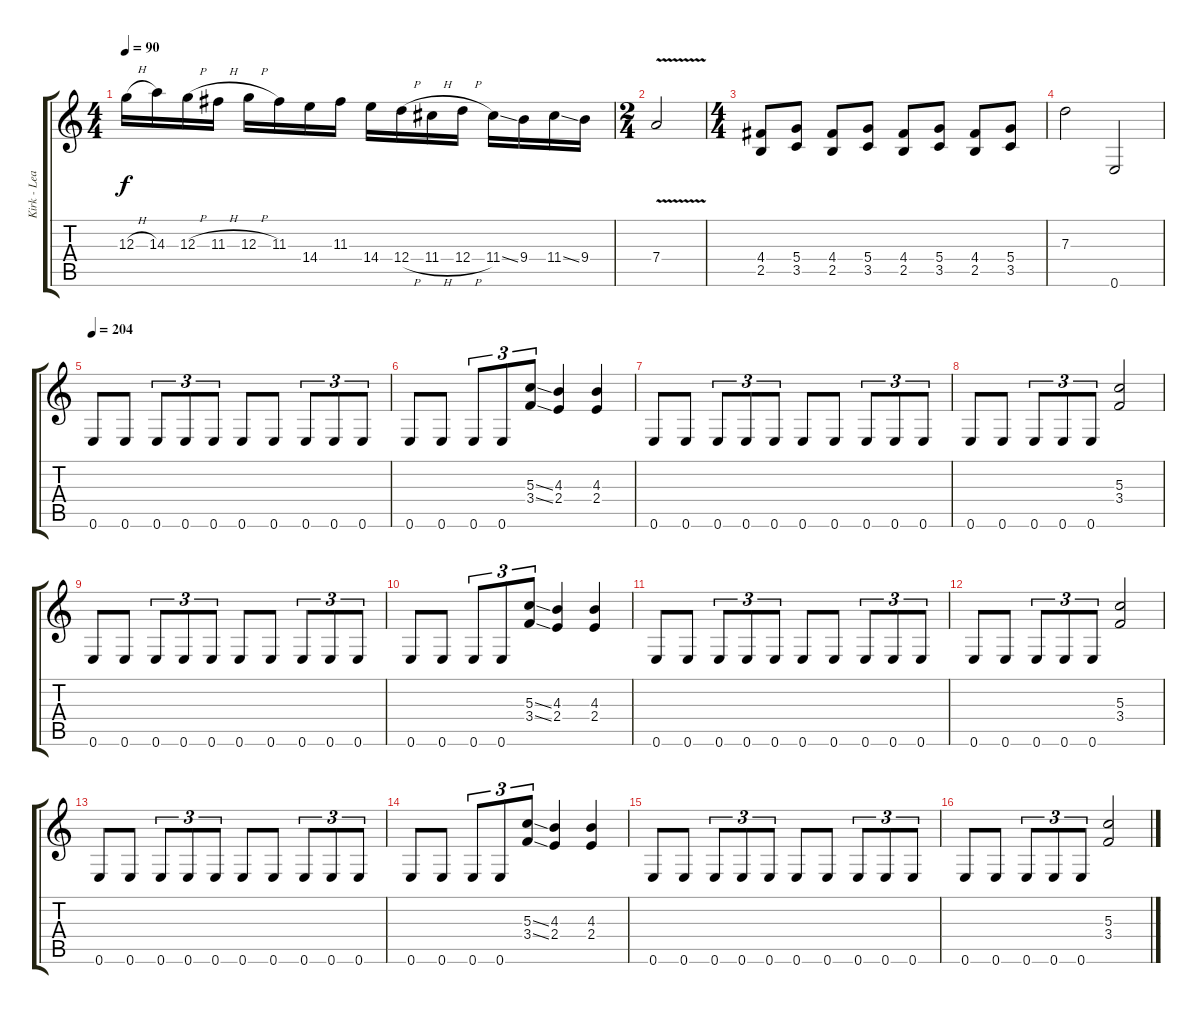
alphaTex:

\track ("Kirk - Lead Guitar" "Kirk - Lea") {instrument distortionguitar}
\staff {score tabs}
\tuning (E4 B3 G3 D3 A2 E2) {hide}
\ts (4 4)
\tempo 90
\clef g2
\ks c
12.3{h}.16{dy f} 14.3.16 12.3{h}.16 11.3{h}.16 12.3{h}.16 11.3.16 14.4.16 11.3.16 14.4.16 12.4{h}.16 11.4{h}.16 12.4{h}.16 11.4{ss}.16 9.4.16 11.4{ss}.16 9.4.16 |
\ts (2 4)
7.4{v}.2 |
\ts (4 4)
(4.4 2.5).8{volume 11 balance 4} (5.4 3.5).8 (4.4 2.5).8 (5.4 3.5).8 (4.4 2.5).8 (5.4 3.5).8 (4.4 2.5).8 (5.4 3.5).8 |
7.3.2 0.6.2 |
\tempo 204
0.6.8 0.6.8 0.6.8{tu (3 2)} 0.6.8{tu (3 2)} 0.6.8{tu (3 2)} 0.6.8 0.6.8 0.6.8{tu (3 2)} 0.6.8{tu (3 2)} 0.6.8{tu (3 2)} |
0.6.8 0.6.8 0.6.8{tu (3 2)} 0.6.8{tu (3 2)} (5.3{ss} 3.4{ss}).8{tu (3 2)} (4.3 2.4).4 (4.3 2.4).4 |
0.6.8 0.6.8 0.6.8{tu (3 2)} 0.6.8{tu (3 2)} 0.6.8{tu (3 2)} 0.6.8 0.6.8 0.6.8{tu (3 2)} 0.6.8{tu (3 2)} 0.6.8{tu (3 2)} |
0.6.8 0.6.8 0.6.8{tu (3 2)} 0.6.8{tu (3 2)} 0.6.8{tu (3 2)} (5.3 3.4).2 |
0.6.8 0.6.8 0.6.8{tu (3 2)} 0.6.8{tu (3 2)} 0.6.8{tu (3 2)} 0.6.8 0.6.8 0.6.8{tu (3 2)} 0.6.8{tu (3 2)} 0.6.8{tu (3 2)} |
0.6.8 0.6.8 0.6.8{tu (3 2)} 0.6.8{tu (3 2)} (5.3{ss} 3.4{ss}).8{tu (3 2)} (4.3 2.4).4 (4.3 2.4).4 |
0.6.8 0.6.8 0.6.8{tu (3 2)} 0.6.8{tu (3 2)} 0.6.8{tu (3 2)} 0.6.8 0.6.8 0.6.8{tu (3 2)} 0.6.8{tu (3 2)} 0.6.8{tu (3 2)} |
0.6.8 0.6.8 0.6.8{tu (3 2)} 0.6.8{tu (3 2)} 0.6.8{tu (3 2)} (5.3 3.4).2 |
0.6.8 0.6.8 0.6.8{tu (3 2)} 0.6.8{tu (3 2)} 0.6.8{tu (3 2)} 0.6.8 0.6.8 0.6.8{tu (3 2)} 0.6.8{tu (3 2)} 0.6.8{tu (3 2)} |
0.6.8 0.6.8 0.6.8{tu (3 2)} 0.6.8{tu (3 2)} (5.3{ss} 3.4{ss}).8{tu (3 2)} (4.3 2.4).4 (4.3 2.4).4 |
0.6.8 0.6.8 0.6.8{tu (3 2)} 0.6.8{tu (3 2)} 0.6.8{tu (3 2)} 0.6.8 0.6.8 0.6.8{tu (3 2)} 0.6.8{tu (3 2)} 0.6.8{tu (3 2)} |
0.6.8 0.6.8 0.6.8{tu (3 2)} 0.6.8{tu (3 2)} 0.6.8{tu (3 2)} (5.3 3.4).2
